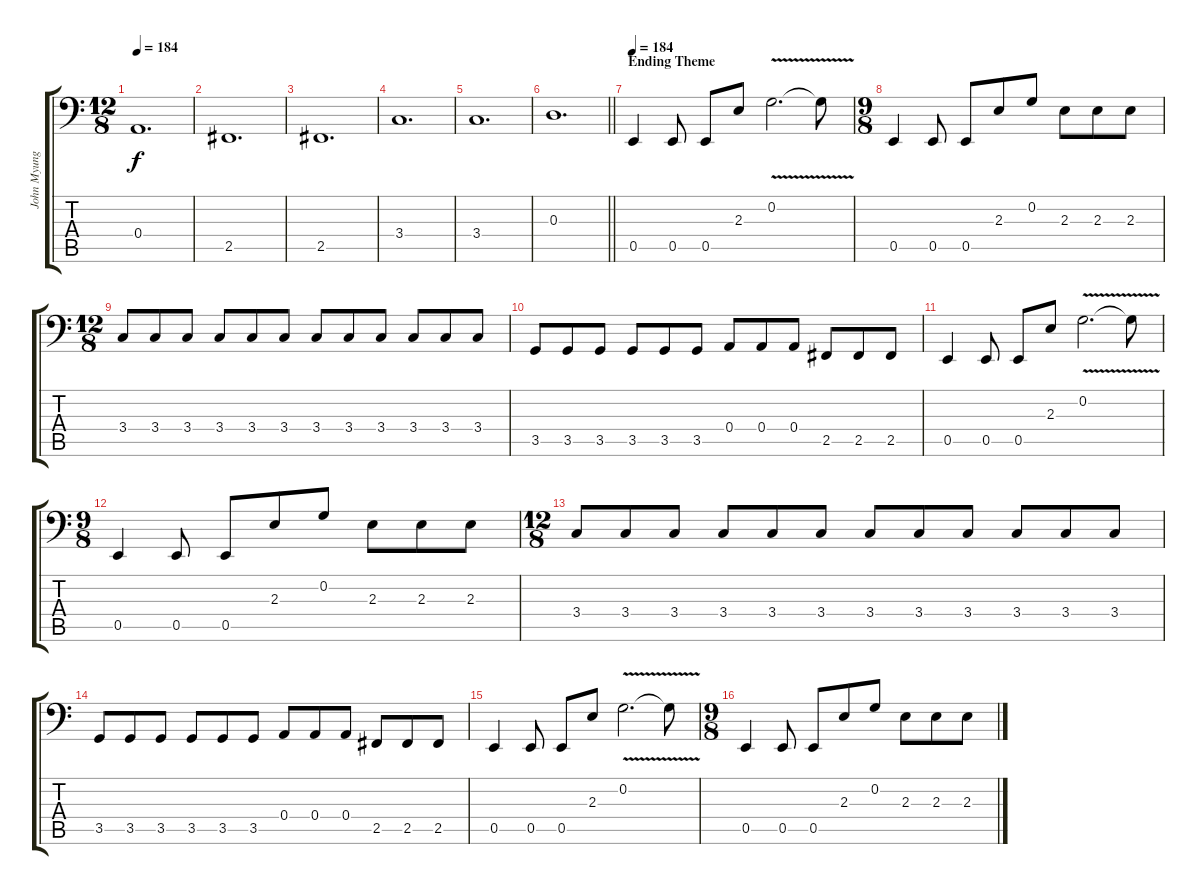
\track ("John Myung" "John Myung") {instrument electricbassfinger}
\staff {score tabs}
\tuning (C3 G2 D2 A1 E1 B0) {hide}
\ts (12 8)
\tempo 184
\clef f4
\ks c
0.4.1{d dy f} |
2.5.1{d} |
2.5.1{d} |
3.4.1{d} |
3.4.1{d} |
\barLineRight lightlight
0.3.1{d} |
\section ("" "Ending Theme")
\tempo 184
0.5.4 0.5.8 0.5.8 2.3.8 0.2{v}.2{d} 0.2{t}.8 |
\ts (9 8)
0.5.4 0.5.8 0.5.8 2.3.8 0.2.8 2.3.8 2.3.8 2.3.8 |
\ts (12 8)
3.4.8 3.4.8 3.4.8 3.4.8 3.4.8 3.4.8 3.4.8 3.4.8 3.4.8 3.4.8 3.4.8 3.4.8 |
3.5.8 3.5.8 3.5.8 3.5.8 3.5.8 3.5.8 0.4.8 0.4.8 0.4.8 2.5.8 2.5.8 2.5.8 |
0.5.4 0.5.8 0.5.8 2.3.8 0.2{v}.2{d} 0.2{t}.8 |
\ts (9 8)
0.5.4 0.5.8 0.5.8 2.3.8 0.2.8 2.3.8 2.3.8 2.3.8 |
\ts (12 8)
3.4.8 3.4.8 3.4.8 3.4.8 3.4.8 3.4.8 3.4.8 3.4.8 3.4.8 3.4.8 3.4.8 3.4.8 |
3.5.8 3.5.8 3.5.8 3.5.8 3.5.8 3.5.8 0.4.8 0.4.8 0.4.8 2.5.8 2.5.8 2.5.8 |
0.5.4 0.5.8 0.5.8 2.3.8 0.2{v}.2{d} 0.2{t}.8 |
\ts (9 8)
0.5.4 0.5.8 0.5.8 2.3.8 0.2.8 2.3.8 2.3.8 2.3.8
